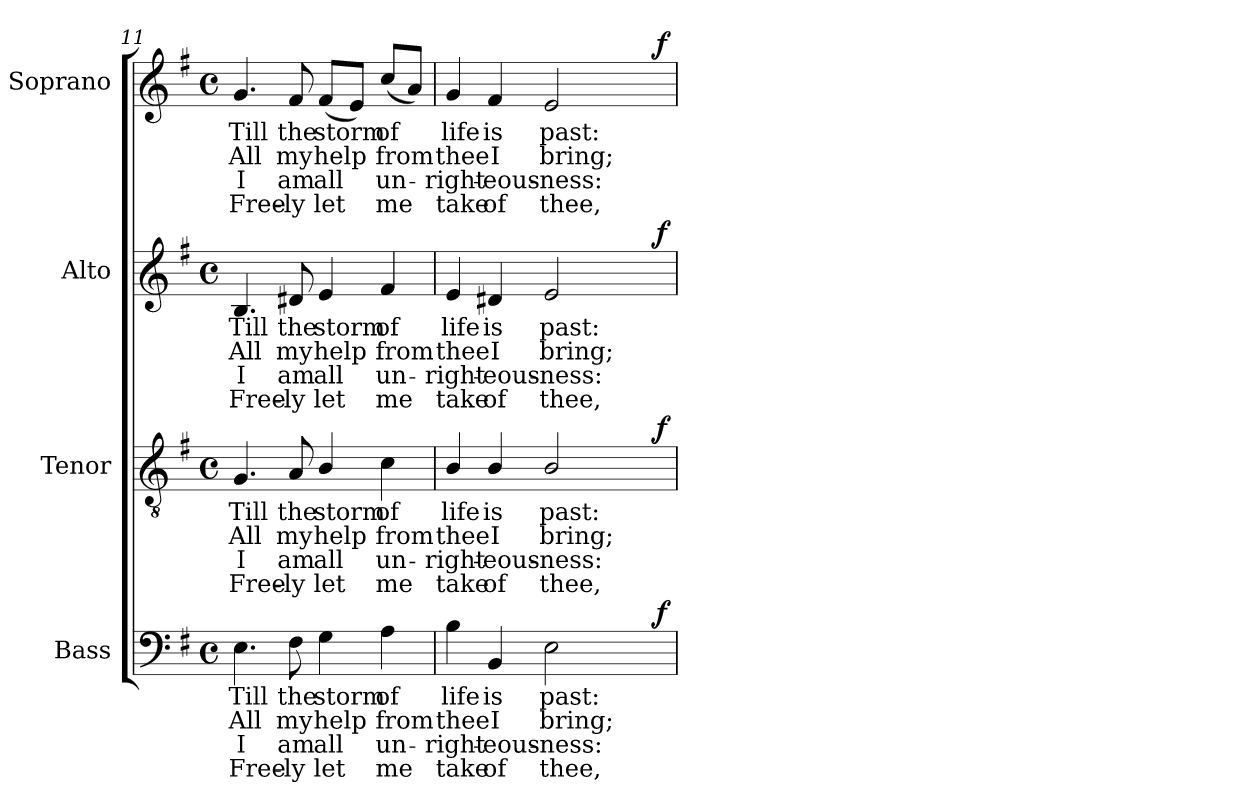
**kern	**text	**text	**text	**text	**dynam	**kern	**text	**text	**text	**text	**dynam	**kern	**text	**text	**text	**text	**dynam	**kern	**text	**text	**text	**text	**dynam
*part4	*part4	*part4	*part4	*part4	*part4	*part3	*part3	*part3	*part3	*part3	*part3	*part2	*part2	*part2	*part2	*part2	*part2	*part1	*part1	*part1	*part1	*part1	*part1
*staff4	*staff4	*staff4	*staff4	*staff4	*staff4	*staff3	*staff3	*staff3	*staff3	*staff3	*staff3	*staff2	*staff2	*staff2	*staff2	*staff2	*staff2	*staff1	*staff1	*staff1	*staff1	*staff1	*staff1
*I"Bass	*	*	*	*	*	*I"Tenor	*	*	*	*	*	*I"Alto	*	*	*	*	*	*I"Soprano	*	*	*	*	*
*I'B.	*	*	*	*	*	*I'T.	*	*	*	*	*	*I'A.	*	*	*	*	*	*I'S.	*	*	*	*	*
!!LO:PB:g=z
*clefF4	*	*	*	*	*	*clefGv2	*	*	*	*	*	*clefG2	*	*	*	*	*	*clefG2	*	*	*	*	*
*	*	*	*	*	*	*ITrd7c12	*	*	*	*	*	*	*	*	*	*	*	*	*	*	*	*	*
*k[f#]	*	*	*	*	*	*k[f#]	*	*	*	*	*	*k[f#]	*	*	*	*	*	*k[f#]	*	*	*	*	*
*G:	*	*	*	*	*	*G:	*	*	*	*	*	*G:	*	*	*	*	*	*G:	*	*	*	*	*
*M4/4	*	*	*	*	*	*M4/4	*	*	*	*	*	*M4/4	*	*	*	*	*	*M4/4	*	*	*	*	*
*met(c)	*	*	*	*	*	*met(c)	*	*	*	*	*	*met(c)	*	*	*	*	*	*met(c)	*	*	*	*	*
=11	=11	=11	=11	=11	=11	=11	=11	=11	=11	=11	=11	=11	=11	=11	=11	=11	=11	=11	=11	=11	=11	=11	=11
!	!LO:LY:b:color=#000000	!LO:LY:b:color=#000000	!LO:LY:b:color=#000000	!LO:LY:b:color=#000000	!	!	!	!	!	!	!	!	!	!	!	!	!	!	!	!	!	!	!
!	!	!	!	!	!	!	!LO:LY:b:color=#000000	!LO:LY:b:color=#000000	!LO:LY:b:color=#000000	!LO:LY:b:color=#000000	!	!	!	!	!	!	!	!	!	!	!	!	!
!	!	!	!	!	!	!	!	!	!	!	!	!	!LO:LY:b:color=#000000	!LO:LY:b:color=#000000	!LO:LY:b:color=#000000	!LO:LY:b:color=#000000	!	!	!	!	!	!	!
!	!	!	!	!	!	!	!	!	!	!	!	!	!	!	!	!	!	!	!LO:LY:b:color=#000000	!LO:LY:b:color=#000000	!LO:LY:b:color=#000000	!LO:LY:b:color=#000000	!
4.Ei\	Till	All	I	Free-	.	4.GGi/	Till	All	I	Free-	.	4.Bi/	Till	All	I	Free-	.	4.gi/	Till	All	I	Free-	.
!	!LO:LY:b:color=#000000	!LO:LY:b:color=#000000	!LO:LY:b:color=#000000	!LO:LY:b:color=#000000	!	!	!	!	!	!	!	!	!	!	!	!	!	!	!	!	!	!	!
!	!	!	!	!	!	!	!LO:LY:b:color=#000000	!LO:LY:b:color=#000000	!LO:LY:b:color=#000000	!LO:LY:b:color=#000000	!	!	!	!	!	!	!	!	!	!	!	!	!
!	!	!	!	!	!	!	!	!	!	!	!	!	!LO:LY:b:color=#000000	!LO:LY:b:color=#000000	!LO:LY:b:color=#000000	!LO:LY:b:color=#000000	!	!	!	!	!	!	!
!	!	!	!	!	!	!	!	!	!	!	!	!	!	!	!	!	!	!	!LO:LY:b:color=#000000	!LO:LY:b:color=#000000	!LO:LY:b:color=#000000	!LO:LY:b:color=#000000	!
8F#i\	the	my	-am	ly	.	8AAi/	the	my	-am	ly	.	8d#Xi/	the	my	-am	ly	.	8f#i/	the	my	-am	ly	.
!	!LO:LY:b:color=#000000	!LO:LY:b:color=#000000	!LO:LY:b:color=#000000	!LO:LY:b:color=#000000	!	!	!	!	!	!	!	!	!	!	!	!	!	!	!	!	!	!	!
!	!	!	!	!	!	!	!LO:LY:b:color=#000000	!LO:LY:b:color=#000000	!LO:LY:b:color=#000000	!LO:LY:b:color=#000000	!	!	!	!	!	!	!	!	!	!	!	!	!
!	!	!	!	!	!	!	!	!	!	!	!	!	!LO:LY:b:color=#000000	!LO:LY:b:color=#000000	!LO:LY:b:color=#000000	!LO:LY:b:color=#000000	!	!	!	!	!	!	!
!	!	!	!	!	!	!	!	!	!	!	!	!	!	!	!	!	!	!	!LO:LY:b:color=#000000	!LO:LY:b:color=#000000	!LO:LY:b:color=#000000	!LO:LY:b:color=#000000	!
4Gi\	storm	help	all	let	.	4BBi/	storm	help	all	let	.	4ei/	storm	help	all	let	.	(8f#i/L	storm	help	all	let	.
.	.	.	.	.	.	.	.	.	.	.	.	.	.	.	.	.	.	8ei/J)	.	.	.	.	.
!	!LO:LY:b:color=#000000	!LO:LY:b:color=#000000	!LO:LY:b:color=#000000	!LO:LY:b:color=#000000	!	!	!	!	!	!	!	!	!	!	!	!	!	!	!	!	!	!	!
!	!	!	!	!	!	!	!LO:LY:b:color=#000000	!LO:LY:b:color=#000000	!LO:LY:b:color=#000000	!LO:LY:b:color=#000000	!	!	!	!	!	!	!	!	!	!	!	!	!
!	!	!	!	!	!	!	!	!	!	!	!	!	!LO:LY:b:color=#000000	!LO:LY:b:color=#000000	!LO:LY:b:color=#000000	!LO:LY:b:color=#000000	!	!	!	!	!	!	!
!	!	!	!	!	!	!	!	!	!	!	!	!	!	!	!	!	!	!	!LO:LY:b:color=#000000	!LO:LY:b:color=#000000	!LO:LY:b:color=#000000	!LO:LY:b:color=#000000	!
4Ai\	of	from	un-	-me	.	4Ci\	of	from	un-	-me	.	4f#i/	of	from	un-	-me	.	(8cci/L	of	from	un-	-me	.
.	.	.	.	.	.	.	.	.	.	.	.	.	.	.	.	.	.	8ai/J)	.	.	.	.	.
=12	=12	=12	=12	=12	=12	=12	=12	=12	=12	=12	=12	=12	=12	=12	=12	=12	=12	=12	=12	=12	=12	=12	=12
!	!LO:LY:b:color=#000000	!LO:LY:b:color=#000000	!LO:LY:b:color=#000000	!LO:LY:b:color=#000000	!	!	!	!	!	!	!	!	!	!	!	!	!	!	!	!	!	!	!
!	!	!	!	!	!	!	!LO:LY:b:color=#000000	!LO:LY:b:color=#000000	!LO:LY:b:color=#000000	!LO:LY:b:color=#000000	!	!	!	!	!	!	!	!	!	!	!	!	!
!	!	!	!	!	!	!	!	!	!	!	!	!	!LO:LY:b:color=#000000	!LO:LY:b:color=#000000	!LO:LY:b:color=#000000	!LO:LY:b:color=#000000	!	!	!	!	!	!	!
!	!	!	!	!	!	!	!	!	!	!	!	!	!	!	!	!	!	!	!LO:LY:b:color=#000000	!LO:LY:b:color=#000000	!LO:LY:b:color=#000000	!LO:LY:b:color=#000000	!
*^	*	*	*	*	*	*^	*	*	*	*	*	*^	*	*	*	*	*	*^	*	*	*	*	*
4Bi\	2ryy	life	thee	right-	-take	.	4BBi/	2ryy	life	thee	right-	-take	.	4ei/	2ryy	life	thee	right-	-take	.	4gi/	2ryy	life	thee	right-	-take	.
!	!	!LO:LY:b:color=#000000	!LO:LY:b:color=#000000	!LO:LY:b:color=#000000	!LO:LY:b:color=#000000	!	!	!	!	!	!	!	!	!	!	!	!	!	!	!	!	!	!	!	!	!	!
!	!	!	!	!	!	!	!	!	!LO:LY:b:color=#000000	!LO:LY:b:color=#000000	!LO:LY:b:color=#000000	!LO:LY:b:color=#000000	!	!	!	!	!	!	!	!	!	!	!	!	!	!	!
!	!	!	!	!	!	!	!	!	!	!	!	!	!	!	!	!LO:LY:b:color=#000000	!LO:LY:b:color=#000000	!LO:LY:b:color=#000000	!LO:LY:b:color=#000000	!	!	!	!	!	!	!	!
!	!	!	!	!	!	!	!	!	!	!	!	!	!	!	!	!	!	!	!	!	!	!	!LO:LY:b:color=#000000	!LO:LY:b:color=#000000	!LO:LY:b:color=#000000	!LO:LY:b:color=#000000	!
4BBi/	.	is	I	eous-	-of	.	4BBi/	.	is	I	eous-	-of	.	4d#Xi/	.	is	I	eous-	-of	.	4f#i/	.	is	I	eous-	-of	.
!	!	!LO:LY:b:color=#000000	!LO:LY:b:color=#000000	!LO:LY:b:color=#000000	!LO:LY:b:color=#000000	!	!	!	!	!	!	!	!	!	!	!	!	!	!	!	!	!	!	!	!	!	!
!	!	!	!	!	!	!	!	!	!LO:LY:b:color=#000000	!LO:LY:b:color=#000000	!LO:LY:b:color=#000000	!LO:LY:b:color=#000000	!	!	!	!	!	!	!	!	!	!	!	!	!	!	!
!	!	!	!	!	!	!	!	!	!	!	!	!	!	!	!	!LO:LY:b:color=#000000	!LO:LY:b:color=#000000	!LO:LY:b:color=#000000	!LO:LY:b:color=#000000	!	!	!	!	!	!	!	!
!	!	!	!	!	!	!	!	!	!	!	!	!	!	!	!	!	!	!	!	!	!	!	!LO:LY:b:color=#000000	!LO:LY:b:color=#000000	!LO:LY:b:color=#000000	!LO:LY:b:color=#000000	!
2Ei\	4ryy	past:	bring;	ness:	thee,	.	2BBi/	4ryy	past:	bring;	ness:	thee,	.	2ei/	4ryy	past:	bring;	ness:	thee,	.	2ei/	4ryy	past:	bring;	ness:	thee,	.
.	8ryy	.	.	.	.	.	.	8ryy	.	.	.	.	.	.	8ryy	.	.	.	.	.	.	8ryy	.	.	.	.	.
.	16ryy	.	.	.	.	.	.	16ryy	.	.	.	.	.	.	16ryy	.	.	.	.	.	.	16ryy	.	.	.	.	.
.	32ryy	.	.	.	.	.	.	32ryy	.	.	.	.	.	.	32ryy	.	.	.	.	.	.	32ryy	.	.	.	.	.
.	64ryy	.	.	.	.	.	.	64ryy	.	.	.	.	.	.	64ryy	.	.	.	.	.	.	64ryy	.	.	.	.	.
.	128...ryy	.	.	.	.	.	.	128...ryy	.	.	.	.	.	.	128...ryy	.	.	.	.	.	.	128...ryy	.	.	.	.	.
.	1024ryy	.	.	.	.	f	.	1024ryy	.	.	.	.	f	.	1024ryy	.	.	.	.	f	.	1024ryy	.	.	.	.	f
*v	*v	*	*	*	*	*	*	*	*	*	*	*	*	*v	*v	*	*	*	*	*	*v	*v	*	*	*	*	*
*	*	*	*	*	*	*v	*v	*	*	*	*	*	*	*	*	*	*	*	*	*	*	*	*	*
=	=	=	=	=	=	=	=	=	=	=	=	=	=	=	=	=	=	=	=	=	=	=	=
*-	*-	*-	*-	*-	*-	*-	*-	*-	*-	*-	*-	*-	*-	*-	*-	*-	*-	*-	*-	*-	*-	*-	*-
